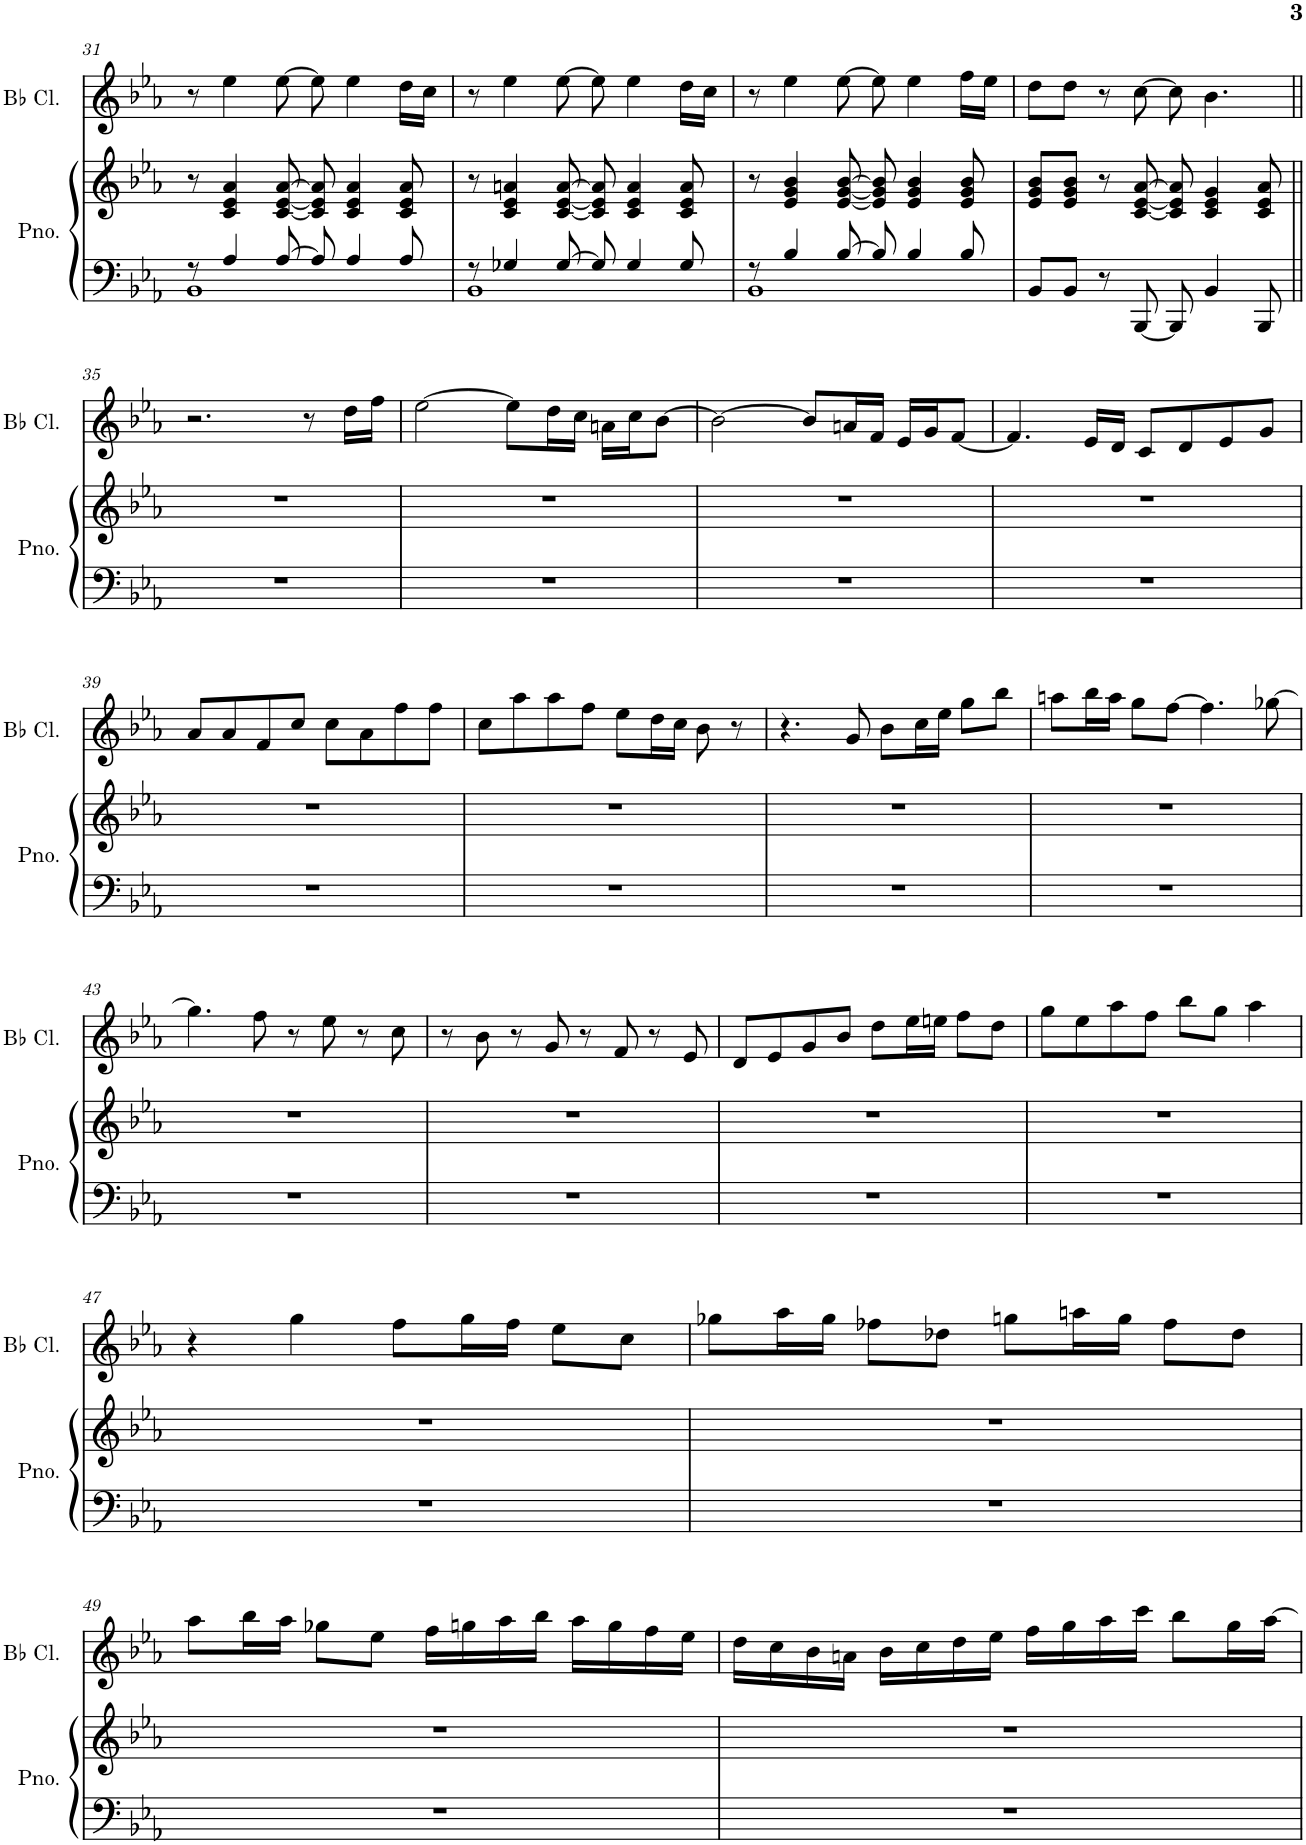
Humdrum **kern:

**kern	**kern	**kern
*part2	*part2	*part1
*staff3	*staff2	*staff1
*I"Piano	*	*I"Bb Clarinet
*I'Pno.	*	*I'Bb Cl.
!!LO:PB:g=z
*clefF4	*clefG2	*clefG2
*	*	*ITrd1c2
*k[b-e-a-]	*k[b-e-a-]	*k[b-e-a-]
*M4/4	*M4/4	*M4/4
=31	=31	=31
*^	*	*
8r	1BB-	8r	8r
4A-/	.	4c/ 4e-/ 4a-/	4ee-\
[8A-/	.	[8c/ [8e-/ [8a-/	[8ee-\
8A-/]	.	8c/] 8e-/] 8a-/]	8ee-\]
4A-/	.	4c/ 4e-/ 4a-/	4ee-\
8A-/	.	8c/ 8e-/ 8a-/	16dd\LL
.	.	.	16cc\JJ
=32	=32	=32	=32
8r	1BB-	8r	8r
4G-X/	.	4c/ 4e-/ 4an/	4ee-\
[8G-/	.	[8c/ [8e-/ [8a/	[8ee-\
8G-/]	.	8c/] 8e-/] 8a/]	8ee-\]
4G-/	.	4c/ 4e-/ 4a/	4ee-\
8G-/	.	8c/ 8e-/ 8a/	16dd\LL
.	.	.	16cc\JJ
=33	=33	=33	=33
8r	1BB-	8r	8r
4B-/	.	4e-/ 4g/ 4b-/	4ee-\
[8B-/	.	[8e-/ [8g/ [8b-/	[8ee-\
8B-/]	.	8e-/] 8g/] 8b-/]	8ee-\]
4B-/	.	4e-/ 4g/ 4b-/	4ee-\
8B-/	.	8e-/ 8g/ 8b-/	16ff\LL
.	.	.	16ee-\JJ
*v	*v	*	*
=34	=34	=34
8BB-/L	8e-/ 8g/ 8b-/L	8dd\L
8BB-/J	8e-/ 8g/ 8b-/J	8dd\J
8r	8r	8r
[8BBB-/	[8c/ [8e-/ [8a-/	[8cc\
8BBB-/]	8c/] 8e-/] 8a-/]	8cc\]
4BB-/	4c/ 4e-/ 4g/	4.b-\
8BBB-/	8c/ 8e-/ 8a-/	.
!!LO:LB:g=z
=35||	=35||	=35||
1r	1r	2.r
.	.	8r
.	.	16dd\LL
.	.	16ff\JJ
=36	=36	=36
1r	1r	[2ee-\
.	.	8ee-\L]
.	.	16dd\L
.	.	16cc\JJ
.	.	16an\LL
.	.	16cc\J
.	.	[8b-\J
=37	=37	=37
1r	1r	2b-\_
.	.	8b-/L]
.	.	16an/L
.	.	16f/JJ
.	.	16e-/LL
.	.	16g/J
.	.	[8f/J
=38	=38	=38
1r	1r	4.f/]
.	.	16e-/LL
.	.	16d/JJ
.	.	8c/L
.	.	8d/
.	.	8e-/
.	.	8g/J
!!LO:LB:g=z
=39	=39	=39
1r	1r	8a-/L
.	.	8a-/
.	.	8f/
.	.	8cc/J
.	.	8cc\L
.	.	8a-\
.	.	8ff\
.	.	8ff\J
=40	=40	=40
1r	1r	8cc\L
.	.	8aa-\
.	.	8aa-\
.	.	8ff\J
.	.	8ee-\L
.	.	16dd\L
.	.	16cc\JJ
.	.	8b-\
.	.	8r
=41	=41	=41
1r	1r	4.r
.	.	8g/
.	.	8b-\L
.	.	16cc\L
.	.	16ee-\JJ
.	.	8gg\L
.	.	8bb-\J
=42	=42	=42
1r	1r	8aan\L
.	.	16bb-\L
.	.	16aa\JJ
.	.	8gg\L
.	.	[8ff\J
.	.	4.ff\]
.	.	[8gg-X\
!!LO:LB:g=z
=43	=43	=43
1r	1r	4.gg-\]
.	.	8ff\
.	.	8r
.	.	8ee-\
.	.	8r
.	.	8cc\
=44	=44	=44
1r	1r	8r
.	.	8b-\
.	.	8r
.	.	8g/
.	.	8r
.	.	8f/
.	.	8r
.	.	8e-/
=45	=45	=45
1r	1r	8d/L
.	.	8e-/
.	.	8g/
.	.	8b-/J
.	.	8dd\L
.	.	16ee-\L
.	.	16een\JJ
.	.	8ff\L
.	.	8dd\J
=46	=46	=46
1r	1r	8gg\L
.	.	8ee-\
.	.	8aa-\
.	.	8ff\J
.	.	8bb-\L
.	.	8gg\J
.	.	4aa-\
!!LO:LB:g=z
=47	=47	=47
1r	1r	4r
.	.	4gg\
.	.	8ff\L
.	.	16gg\L
.	.	16ff\JJ
.	.	8ee-\L
.	.	8cc\J
=48	=48	=48
1r	1r	8gg-X\L
.	.	16aa-\L
.	.	16gg-\JJ
.	.	8ff-X\L
.	.	8dd-X\J
.	.	8ggn\L
.	.	16aan\L
.	.	16gg\JJ
.	.	8ff-\L
.	.	8dd-\J
!!LO:LB:g=z
=49	=49	=49
1r	1r	8aa-\L
.	.	16bb-\L
.	.	16aa-\JJ
.	.	8gg-X\L
.	.	8ee-\J
.	.	16ff\LL
.	.	16ggn\
.	.	16aa-\
.	.	16bb-\JJ
.	.	16aa-\LL
.	.	16gg\
.	.	16ff\
.	.	16ee-\JJ
=50	=50	=50
1r	1r	16dd\LL
.	.	16cc\
.	.	16b-\
.	.	16an\JJ
.	.	16b-\LL
.	.	16cc\
.	.	16dd\
.	.	16ee-\JJ
.	.	16ff\LL
.	.	16gg\
.	.	16aa-\
.	.	16ccc\JJ
.	.	8bb-\L
.	.	16gg\L
.	.	[16aa-\JJ
=	=	=
*-	*-	*-
